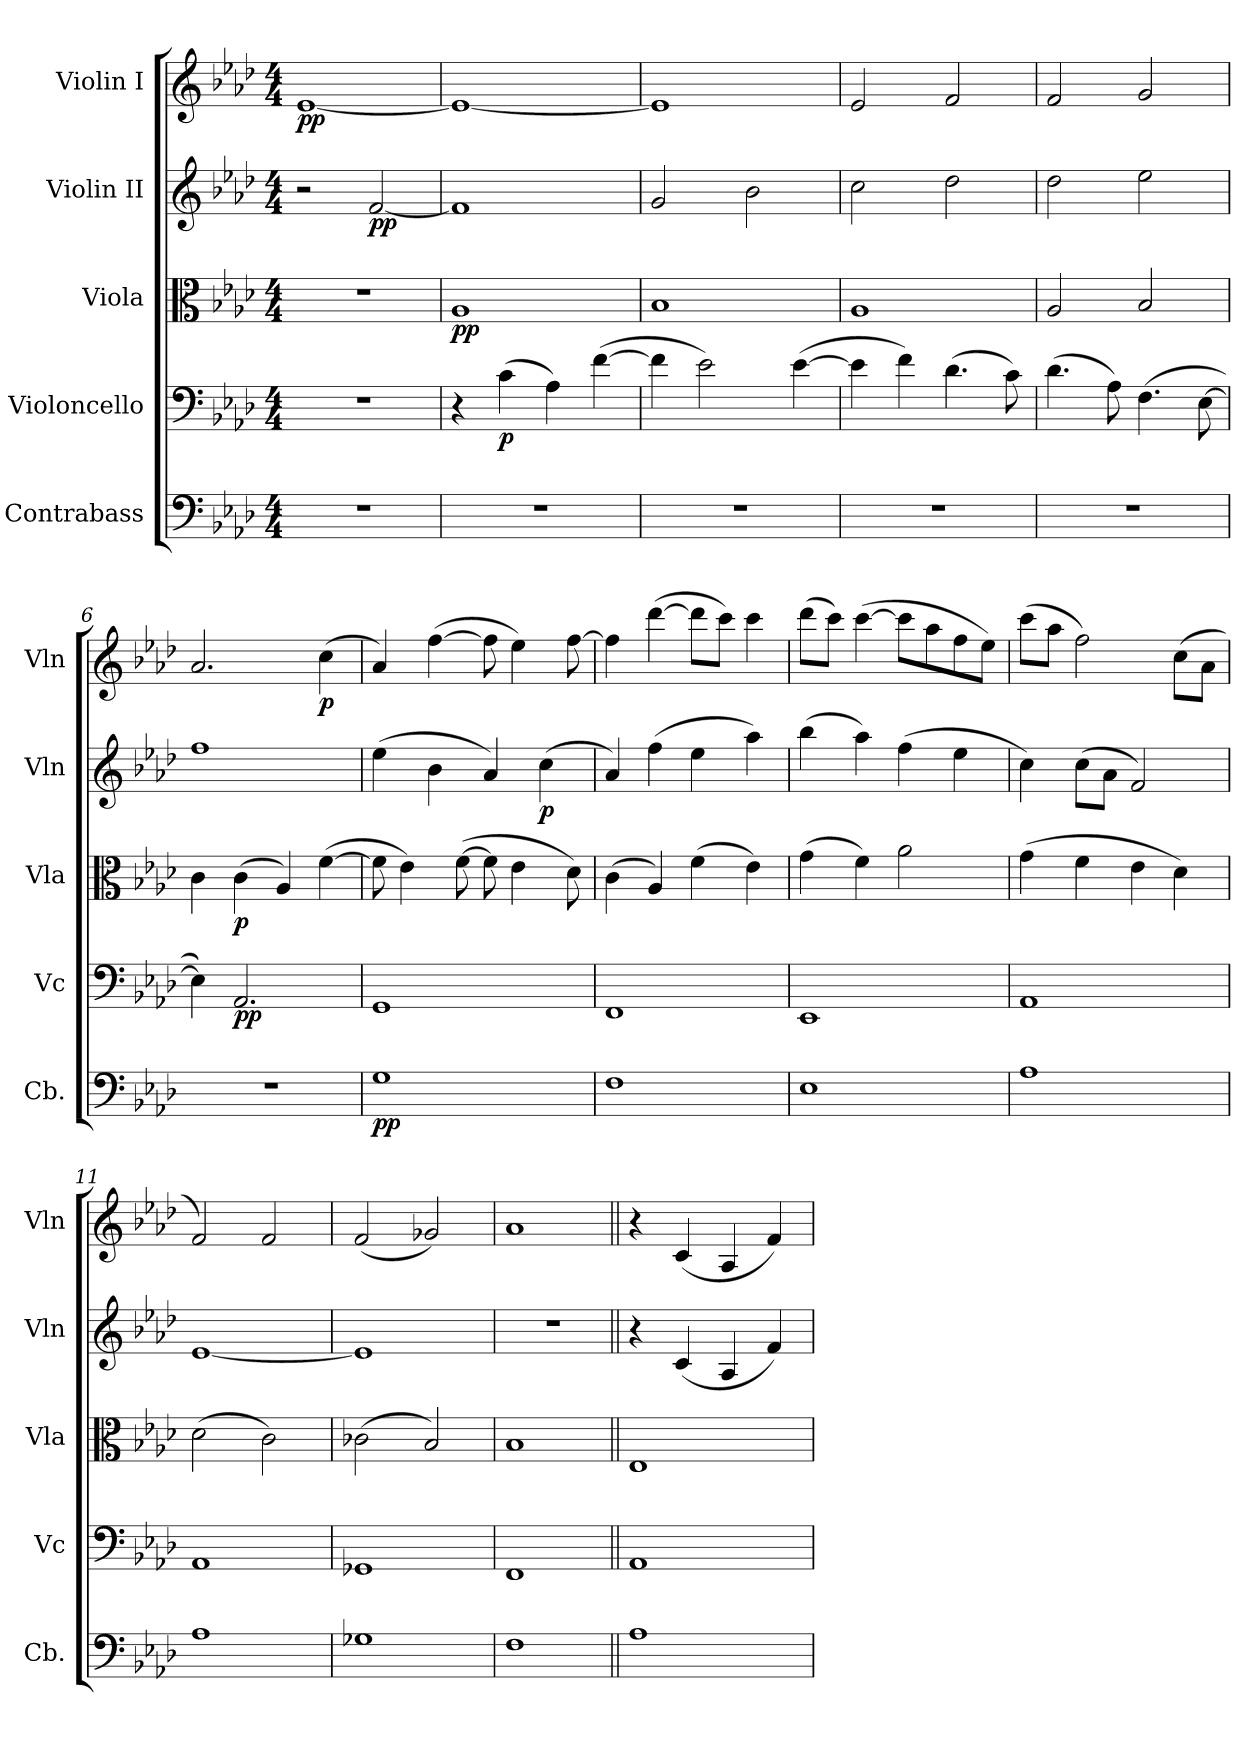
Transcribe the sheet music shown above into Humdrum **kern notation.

**kern	**dynam	**kern	**dynam	**kern	**dynam	**kern	**dynam	**kern	**dynam
*part5	*part5	*part4	*part4	*part3	*part3	*part2	*part2	*part1	*part1
*staff5	*staff5	*staff4	*staff4	*staff3	*staff3	*staff2	*staff2	*staff1	*staff1
*I"Contrabass	*	*I"Violoncello	*	*I"Viola	*	*I"Violin II	*	*I"Violin I	*
*I'Cb.	*	*I'Vc	*	*I'Vla	*	*I'Vln	*	*I'Vln	*
*clefF4	*	*clefF4	*	*clefC3	*	*clefG2	*	*clefG2	*
*ITrd7c12	*	*	*	*	*	*	*	*	*
*k[b-e-a-d-]	*	*k[b-e-a-d-]	*	*k[b-e-a-d-]	*	*k[b-e-a-d-]	*	*k[b-e-a-d-]	*
*M4/4	*	*M4/4	*	*M4/4	*	*M4/4	*	*M4/4	*
*MM72	*	*MM72	*	*MM72	*	*MM72	*	*MM72	*
=1	=1	=1	=1	=1	=1	=1	=1	=1	=1
!	!	!	!	!	!	!	!	!	!LO:DY:b
1r	.	1r	.	1r	.	2r	.	[1e-	pp
!	!	!	!	!	!	!	!LO:DY:b	!	!
.	.	.	.	.	.	[2f/	pp	.	.
=2	=2	=2	=2	=2	=2	=2	=2	=2	=2
!	!	!	!	!	!LO:DY:b	!	!	!	!
1r	.	4r	.	1A-	pp	1f]	.	1e-_	.
!	!	!	!LO:DY:b	!	!	!	!	!	!
.	.	(4c\	p	.	.	.	.	.	.
.	.	4A-\)	.	.	.	.	.	.	.
.	.	([4f\	.	.	.	.	.	.	.
=3	=3	=3	=3	=3	=3	=3	=3	=3	=3
1r	.	4f\]	.	1B-	.	2g/	.	1e-]	.
.	.	2e-\)	.	.	.	.	.	.	.
.	.	.	.	.	.	2b-\	.	.	.
.	.	([4e-\	.	.	.	.	.	.	.
=4	=4	=4	=4	=4	=4	=4	=4	=4	=4
1r	.	4e-\]	.	1A-	.	2cc\	.	2e-/	.
.	.	4f\)	.	.	.	.	.	.	.
.	.	(4.d-\	.	.	.	2dd-\	.	2f/	.
.	.	8c\)	.	.	.	.	.	.	.
=5	=5	=5	=5	=5	=5	=5	=5	=5	=5
1r	.	(4.d-\	.	2A-/	.	2dd-\	.	2f/	.
.	.	8A-\)	.	.	.	.	.	.	.
.	.	(4.F\	.	2B-/	.	2ee-\	.	2g/	.
.	.	[8E-\	.	.	.	.	.	.	.
=6	=6	=6	=6	=6	=6	=6	=6	=6	=6
1r	.	4E-\])	.	4c\	.	1ff	.	2.a-/	.
!	!	!	!LO:DY:b	!	!LO:DY:b	!	!	!	!
.	.	2.AA-/	pp	(4c\	p	.	.	.	.
.	.	.	.	4A-/)	.	.	.	.	.
!	!	!	!	!	!	!	!	!	!LO:DY:b
.	.	.	.	([4f\	.	.	.	(4cc\	p
=7	=7	=7	=7	=7	=7	=7	=7	=7	=7
!	!LO:DY:b	!	!	!	!	!	!	!	!
1GG	pp	1GG	.	8f\]	.	(4ee-\	.	4a-/)	.
.	.	.	.	4e-\)	.	.	.	.	.
.	.	.	.	.	.	4b-\	.	([4ff\	.
.	.	.	.	([8f\	.	.	.	.	.
.	.	.	.	8f\]	.	4a-/)	.	8ff\]	.
.	.	.	.	4e-\	.	.	.	4ee-\)	.
!	!	!	!	!	!	!	!LO:DY:b	!	!
.	.	.	.	.	.	(4cc\	p	.	.
.	.	.	.	8d-\)	.	.	.	[8ff\	.
!!LO:LB:g=z
=8	=8	=8	=8	=8	=8	=8	=8	=8	=8
1FF	.	1FF	.	(4c\	.	4a-/)	.	4ff\]	.
.	.	.	.	4A-/)	.	(4ff\	.	([4ddd-\	.
.	.	.	.	(4f\	.	4ee-\	.	8ddd-\L]	.
.	.	.	.	.	.	.	.	8ccc\J)	.
.	.	.	.	4e-\)	.	4aa-\)	.	4ccc\	.
=9	=9	=9	=9	=9	=9	=9	=9	=9	=9
1EE-	.	1EE-	.	(4g\	.	(4bb-\	.	(8ddd-\L	.
.	.	.	.	.	.	.	.	8ccc\J)	.
.	.	.	.	4f\)	.	4aa-\)	.	([4ccc\	.
.	.	.	.	2a-\	.	(4ff\	.	8ccc\L]	.
.	.	.	.	.	.	.	.	8aa-\	.
.	.	.	.	.	.	4ee-\	.	8ff\	.
.	.	.	.	.	.	.	.	8ee-\J)	.
=10	=10	=10	=10	=10	=10	=10	=10	=10	=10
1AA-	.	1AA-	.	(4g\	.	4cc\)	.	(8ccc\L	.
.	.	.	.	.	.	.	.	8aa-\J	.
.	.	.	.	4f\	.	(8cc\L	.	2ff\)	.
.	.	.	.	.	.	8a-\J	.	.	.
.	.	.	.	4e-\	.	2f/)	.	.	.
.	.	.	.	4d-\)	.	.	.	(8cc\L	.
.	.	.	.	.	.	.	.	8a-\J	.
=11	=11	=11	=11	=11	=11	=11	=11	=11	=11
1AA-	.	1AA-	.	(2d-\	.	[1e-	.	2f/)	.
.	.	.	.	2c\)	.	.	.	2f/	.
=12	=12	=12	=12	=12	=12	=12	=12	=12	=12
1GG-X	.	1GG-X	.	(2c-X\	.	1e-]	.	(2f/	.
.	.	.	.	2B-/)	.	.	.	2g-X/)	.
=13	=13	=13	=13	=13	=13	=13	=13	=13	=13
1FF	.	1FF	.	1B-	.	1r	.	1a-	.
=14||	=14||	=14||	=14||	=14||	=14||	=14||	=14||	=14||	=14||
1AA-	.	1AA-	.	1E-	.	4r	.	4r	.
.	.	.	.	.	.	(4c/	.	(4c/	.
.	.	.	.	.	.	4A-/	.	4A-/	.
.	.	.	.	.	.	4f/)	.	4f/)	.
=	=	=	=	=	=	=	=	=	=
*-	*-	*-	*-	*-	*-	*-	*-	*-	*-
